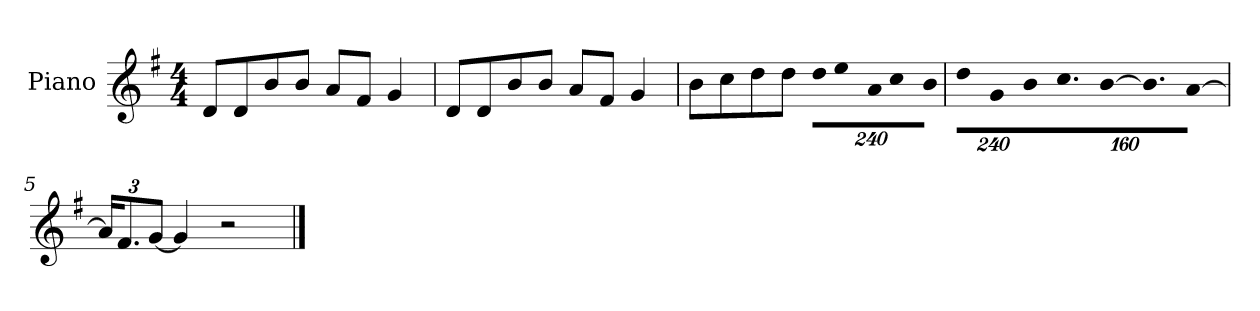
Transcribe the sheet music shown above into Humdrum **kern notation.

**kern
*part1
*staff1
*I"Piano
*I'P-no
*clefG2
*k[f#]
*M4/4
*MM90
=1
8d/L
8d/
8b/
8b/J
8a/L
8f#/J
4g/
=2
8d/L
8d/
8b/
8b/J
8a/L
8f#/J
4g/
=3
8b\L
8cc\
8dd\
8dd\J
*Xbrackettup
!LO:N:vis=16
1920%137dd\KL
!LO:N:vis=8
960%137ee\
!LO:N:vis=16
1920%137a\K
!LO:N:vis=8
960%137cc\
!LO:N:vis=16
1920%137b\Jk
=4
!LO:N:vis=8
960%137dd\L
!LO:N:vis=8
960%137g\
!LO:N:vis=8
960%137b\
!LO:N:vis=8.
640%137cc\
!LO:N:vis=16
[1920%137b\K
!LO:N:vis=8.
640%137b\]
!LO:N:vis=16
[1920%137a\Jk
=5
24a/KL]
12.f#/
[12g/J
4g/]
2r
==
*-
